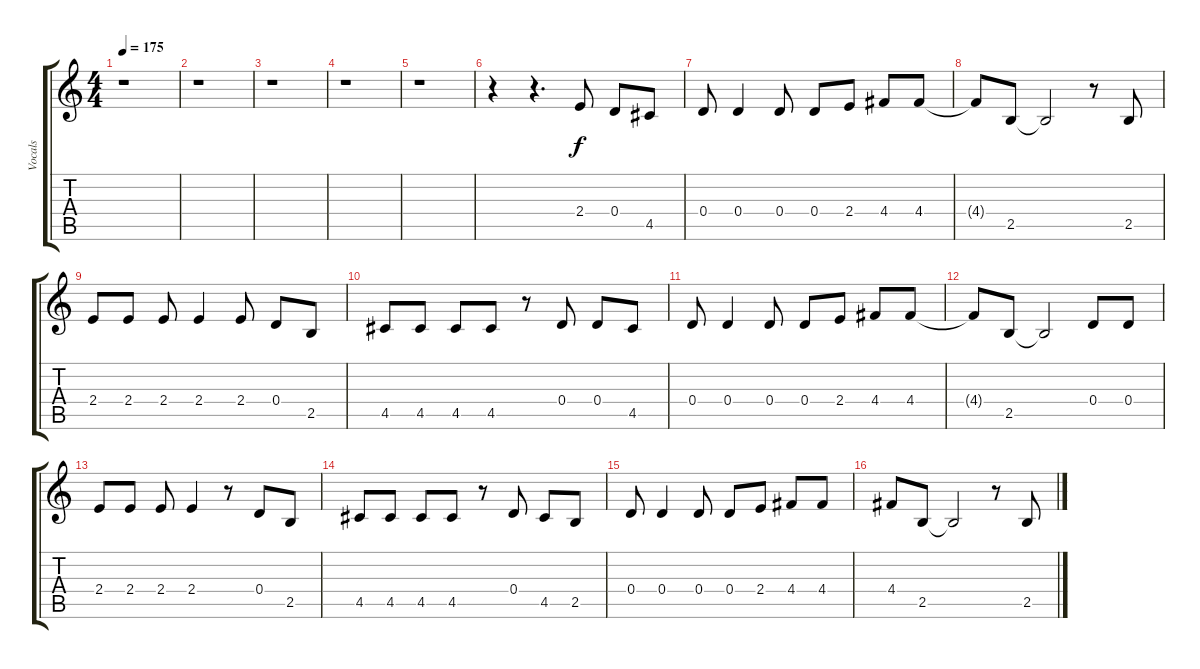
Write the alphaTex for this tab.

\track ("Vocals" "Vocals") {instrument contrabass}
\staff {score tabs}
\tuning (E4 B3 G3 D3 A2 E2) {hide}
\ts (4 4)
\tempo 175
\clef g2
\ks c
r.1{dy f} |
r.1 |
r.1 |
r.1 |
r.1 |
r.4 r.4{d} 2.4.8 0.4.8 4.5.8 |
0.4.8 0.4.4 0.4.8 0.4.8 2.4.8 4.4.8 4.4.8 |
4.4{t}.8 2.5.8 2.5{t}.2 r.8 2.5.8 |
2.4.8 2.4.8 2.4.8 2.4.4 2.4.8 0.4.8 2.5.8 |
4.5.8 4.5.8 4.5.8 4.5.8 r.8 0.4.8 0.4.8 4.5.8 |
0.4.8 0.4.4 0.4.8 0.4.8 2.4.8 4.4.8 4.4.8 |
4.4{t}.8 2.5.8 2.5{t}.2 0.4.8 0.4.8 |
2.4.8 2.4.8 2.4.8 2.4.4 r.8 0.4.8 2.5.8 |
4.5.8 4.5.8 4.5.8 4.5.8 r.8 0.4.8 4.5.8 2.5.8 |
0.4.8 0.4.4 0.4.8 0.4.8 2.4.8 4.4.8 4.4.8 |
4.4.8 2.5.8 2.5{t}.2 r.8 2.5.8
